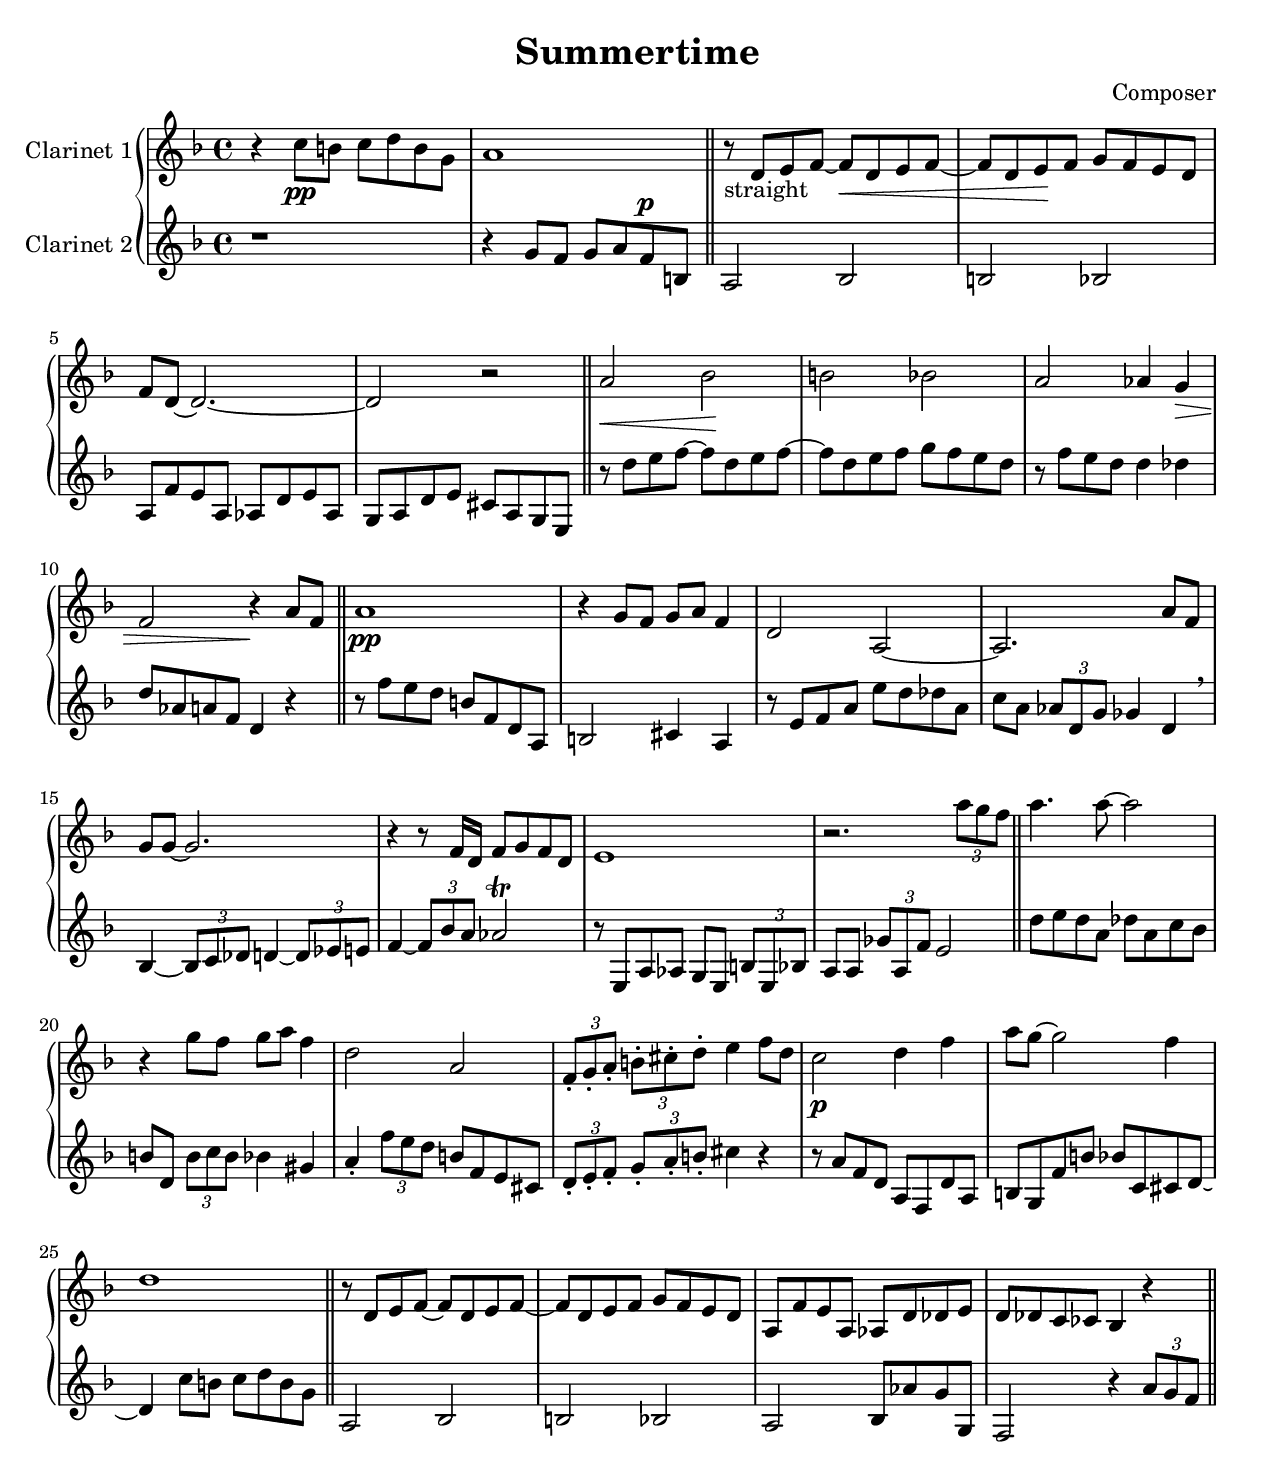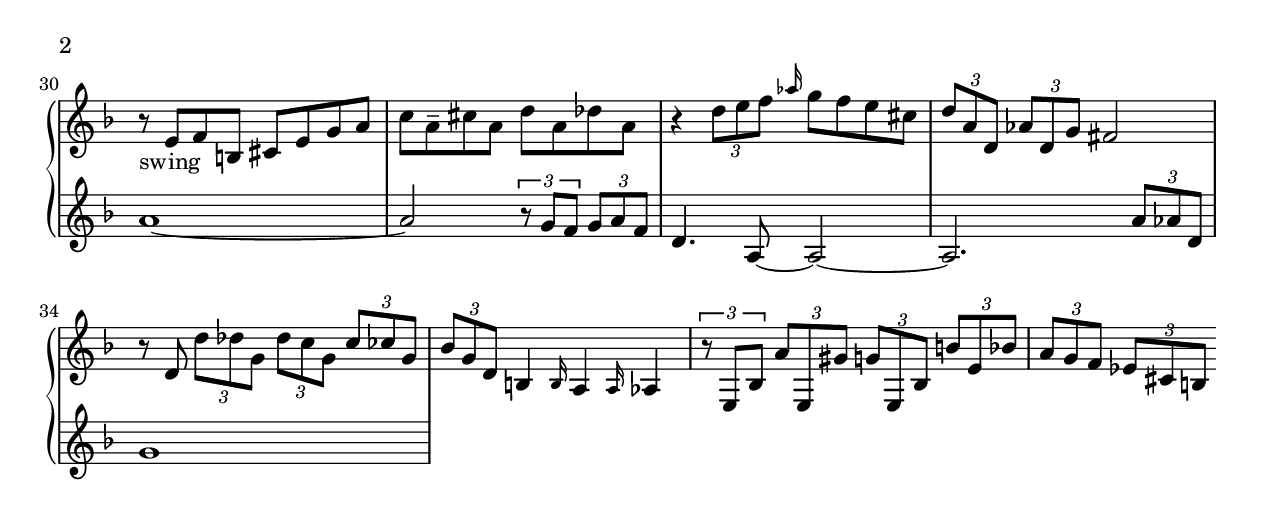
\header {
  title = "Summertime"
  composer = "Composer"
}

\paper {
  #(set-paper-size "letter")
  top-margin = 0.5\in
  bottom-margin = 1\in  
}

\score {
  \new GrandStaff <<
  \new Staff \with {
    instrumentName = \markup "Clarinet 1"
    }
    {
    %\tempo "Allegro" 4 = 120
    \key f \major

    \relative c'' {
    r4 c8\pp b c d b g
    a1
    \bar "||"
    r8-"straight" d, e f~ f\cr  d e f~
    f d e\! f g f e d
    f d~ d2.~
    d2 r
    \bar "||"
    a'\cr bes\! b bes
    a aes4 g\decr
    f2 r4\! a8 f
    \bar "||"
    a1\pp
    r4 g8 f g a f4
    d2 a~
    a2. a'8 f
    g g~ g2.
    r4 r8 f16 d f8 g f d
    e1
    r2. \tuplet 3/2 {a'8 g f}
    \bar "||"
    a4. a8~ a2
    r4 g8 f g a f4
    d2 a
    \tuplet 3/2 4 {f8-. g-. a-. b!-. cis-. d-.} e4 f8 d
    c2\p d4 f
    a8 g~ g2 f4
    d1
    \bar "||"
    r8 d, e f~ f d e f~
    f d e f g f e d
    a f' e a, aes d des e
    d des c ces bes4 r4
    \bar "||"
    r8-"swing" e f b,!
    cis e g a
    c a-- cis a d a des a
    r4 \tuplet 3/2 {d8 e f} \grace aes16 g8 f e cis
    \tuplet 3/2 4 {d8 a d, aes' d, g} fis2
    r8 d \tuplet 3/2 4 {d'8 des g, des' c g c ces g}
    \tuplet 3/2 {bes g d} b4 \grace b16 a4 \grace a16 aes4
    \tuplet 3/2 4 {r8 e bes' a' e, gis' g! e, bes' b' e, bes'}
    \tuplet 3/2 4 {a8 g f ees cis b!}
  }}
  \new Staff \with {
    instrumentName = \markup "Clarinet 2"
    }
    { 
      \key f \major

    \relative c'' {
    r1
    r4
    g8 f g a f^\p b,
    a2 bes2
    b2 bes2
    a8 f' e a, aes d e aes,
    g a d e cis a g e
    r8 d'' e f~ f d e f~
    f d e f g f e d
    r f e d d4 des
    d8 aes a f d4 r
    r8 f' e d b f d a
    b2 cis4 a
    r8 e' f a e' d des a
    c a \tuplet 3/2 {aes d, g} ges4 d \breathe
    bes~ \tuplet 3/2 {bes8 c des} d4~ \tuplet 3/2 {d8 ees e!}
    f4~ \tuplet 3/2 {f8 bes a} aes2 \trill
    r8 e, a aes g e \tuplet 3/2 {b'8 e, bes'}
    a8 a \tuplet 3/2 {ges'8 a, f'} e2
    d'8 e d a des a c bes
    b! d, \tuplet 3/2 {b'8 c b} bes4 gis
    a4-. \tuplet 3/2 {f'8 e d} b!8 f e cis
    \tuplet 3/2 4 {d8-. e-. f-. g-. a-. b!-.} cis4 r
    r8 a f d a f d' a
    b g f' b bes c, cis d~
    d4 c'8 b c d b g
    a,2 bes
    b! bes
    a bes8 aes' g g,
    f2 r4 \tuplet 3/2 {a'8 g f}
    a1~
    a2 \tuplet 3/2 4 {r8 g f g a f}
    d4. a8~ a2~
    a2. \tuplet 3/2 {a'8 aes d,}
    g1
  }}
>>

%  \layout {}
%  \midi {}
}